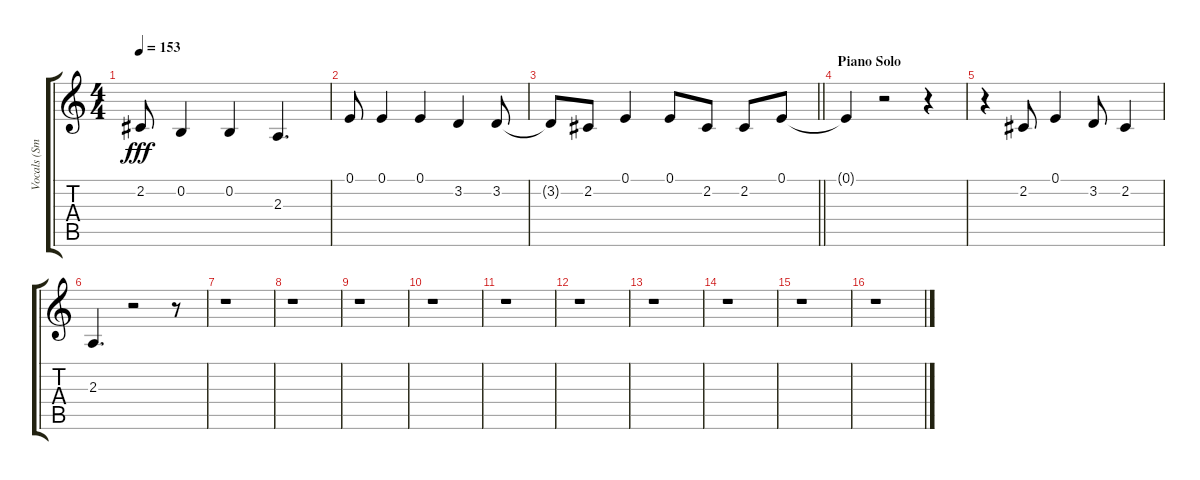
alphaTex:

\track ("Vocals (Smith)" "Vocals (Sm") {instrument drawbarorgan}
\staff {score tabs}
\tuning (E4 B3 G3 D3 A2 E2) {hide}
\ts (4 4)
\tempo 153
\clef g2
\ks c
2.2{t}.8{dy fff} 0.2.4 0.2.4 2.3.4{d} |
0.1.8 0.1.4 0.1.4 3.2.4 3.2.8 |
\barLineRight lightlight
3.2{t}.8 2.2.8 0.1.4 0.1.8 2.2.8 2.2.8 0.1.8 |
\section ("" "Piano Solo")
0.1{t}.4 r.2 r.4 |
r.4 2.2.8 0.1.4 3.2.8 2.2.4 |
2.3.4{d} r.2 r.8 |
r.1 |
r.1 |
r.1 |
r.1 |
r.1 |
r.1 |
r.1 |
r.1 |
r.1 |
r.1
